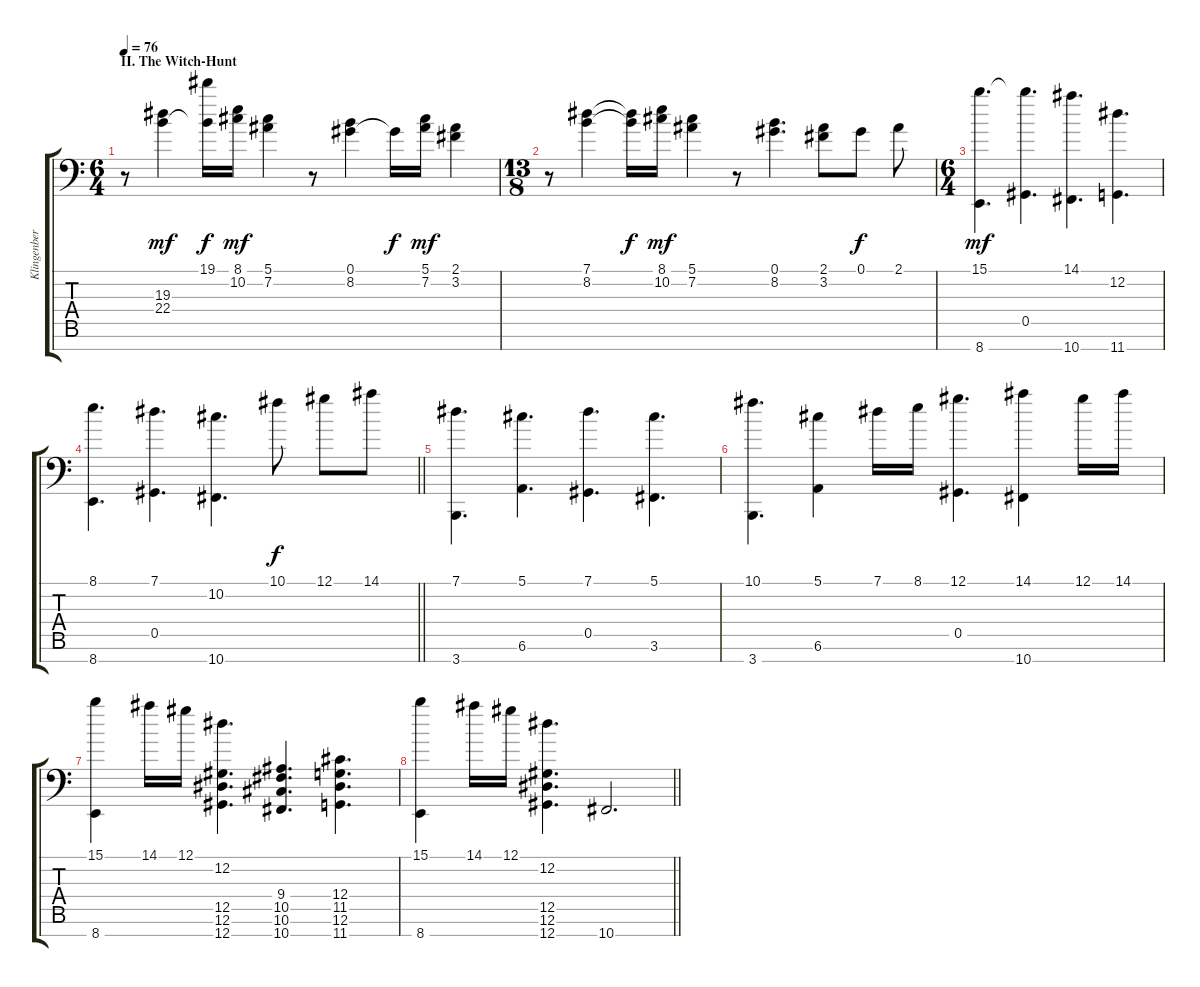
\track ("Klingenberg (Strings)" "Klingenber") {instrument stringensemble2}
\staff {score tabs}
\tuning (Ab4 Eb4 Ab3 Db3 Ab2 Eb2 Ab1) {hide}
\ts (6 4)
\section ("" "II. The Witch-Hunt")
\tempo 76
\clef f4
\ks c
r.8{dy f} (19.3 22.4).4{dy mf} (19.1{t} 22.4{t}).16{dy f} (8.1 10.2).16{dy mf} (5.1 7.2).4 r.8 (0.1 8.2).4 0.1{t}.16{dy f} (5.1 7.2).16{dy mf} (2.1 3.2).4 |
\ts (13 8)
r.8 (7.1 8.2).4 (7.1{t} 8.2{t}).16{dy f} (8.1 10.2).16{dy mf} (5.1 7.2).4 r.8 (0.1 8.2).4{d} (2.1 3.2).8 0.1.8{dy f} 2.1.8 |
\ts (6 4)
(15.1 8.7).4{d dy mf} (15.1{t} 0.5).4{d} (14.1 10.7).4{d} (12.2 11.7).4{d} |
\barLineRight lightlight
(8.1 8.7).4{d} (7.1 0.5).4{d} (10.2 10.7).4{d} 10.1.8{dy f} 12.1.8 14.1.8 |
(7.1 3.7).4{d} (5.1 6.6).4{d} (7.1 0.5).4{d} (5.1 3.6).4{d} |
(10.1 3.7).4{d} (5.1 6.6).4 7.1.16 8.1.16 (12.1 0.5).4{d} (14.1 10.7).4 12.1.16 14.1.16 |
(15.1 8.7).4 14.1.16 12.1.16 (12.2 12.5 12.6 12.7).4{d} (9.4 10.5 10.6 10.7).4{d} (12.4 11.5 12.6 11.7).4{d} |
\barLineRight lightlight
(15.1 8.7).4 14.1.16 12.1.16 (12.2 12.5 12.6 12.7).4{d} 10.7.2{d}
